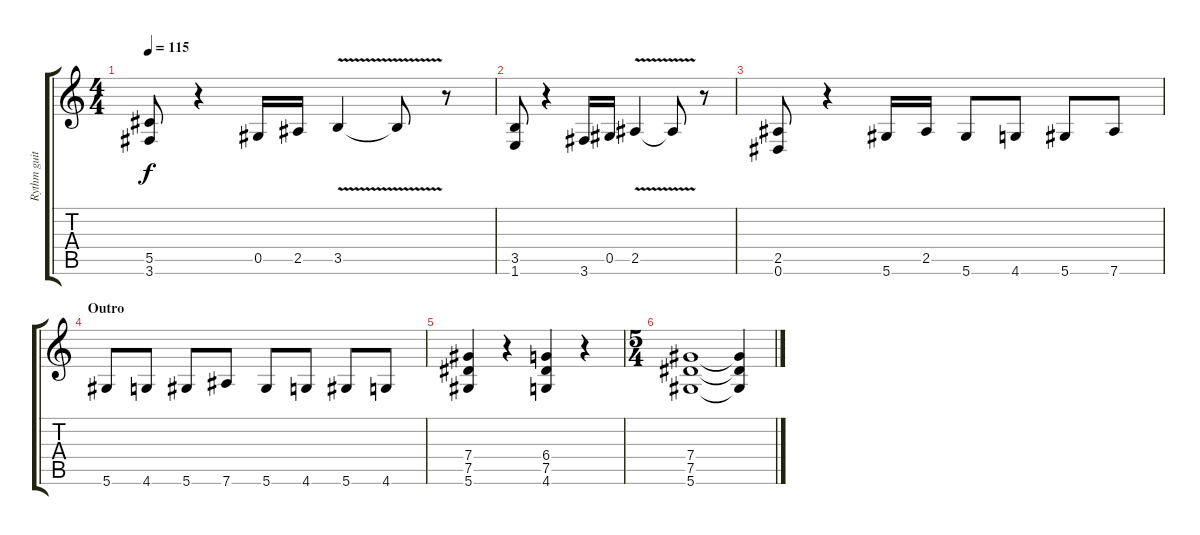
\track ("Rythm guitar" "Rythm guit") {instrument overdrivenguitar}
\staff {score tabs}
\tuning (Eb4 Bb3 Gb3 Db3 Ab2 Eb2) {hide}
\ts (4 4)
\tempo 115
\clef g2
\ks c
(5.5 3.6).8{dy f} r.4 0.5.16 2.5.16 3.5{v}.4 3.5{t}.8 r.8 |
(3.5 1.6).8 r.4 3.6.16 0.5.16 2.5{v}.4 2.5{t}.8 r.8 |
(2.5 0.6).8 r.4 5.6.16 2.5.16 5.6.8 4.6.8 5.6.8 7.6.8 |
\section ("" "Outro")
5.6.8 4.6.8 5.6.8 7.6.8 5.6.8 4.6.8 5.6.8 4.6.8 |
(7.4 7.5 5.6).4 r.4 (6.4 7.5 4.6).4 r.4 |
\ts (5 4)
(7.4 7.5 5.6).1 (7.4{t} 7.5{t} 5.6{t}).4
